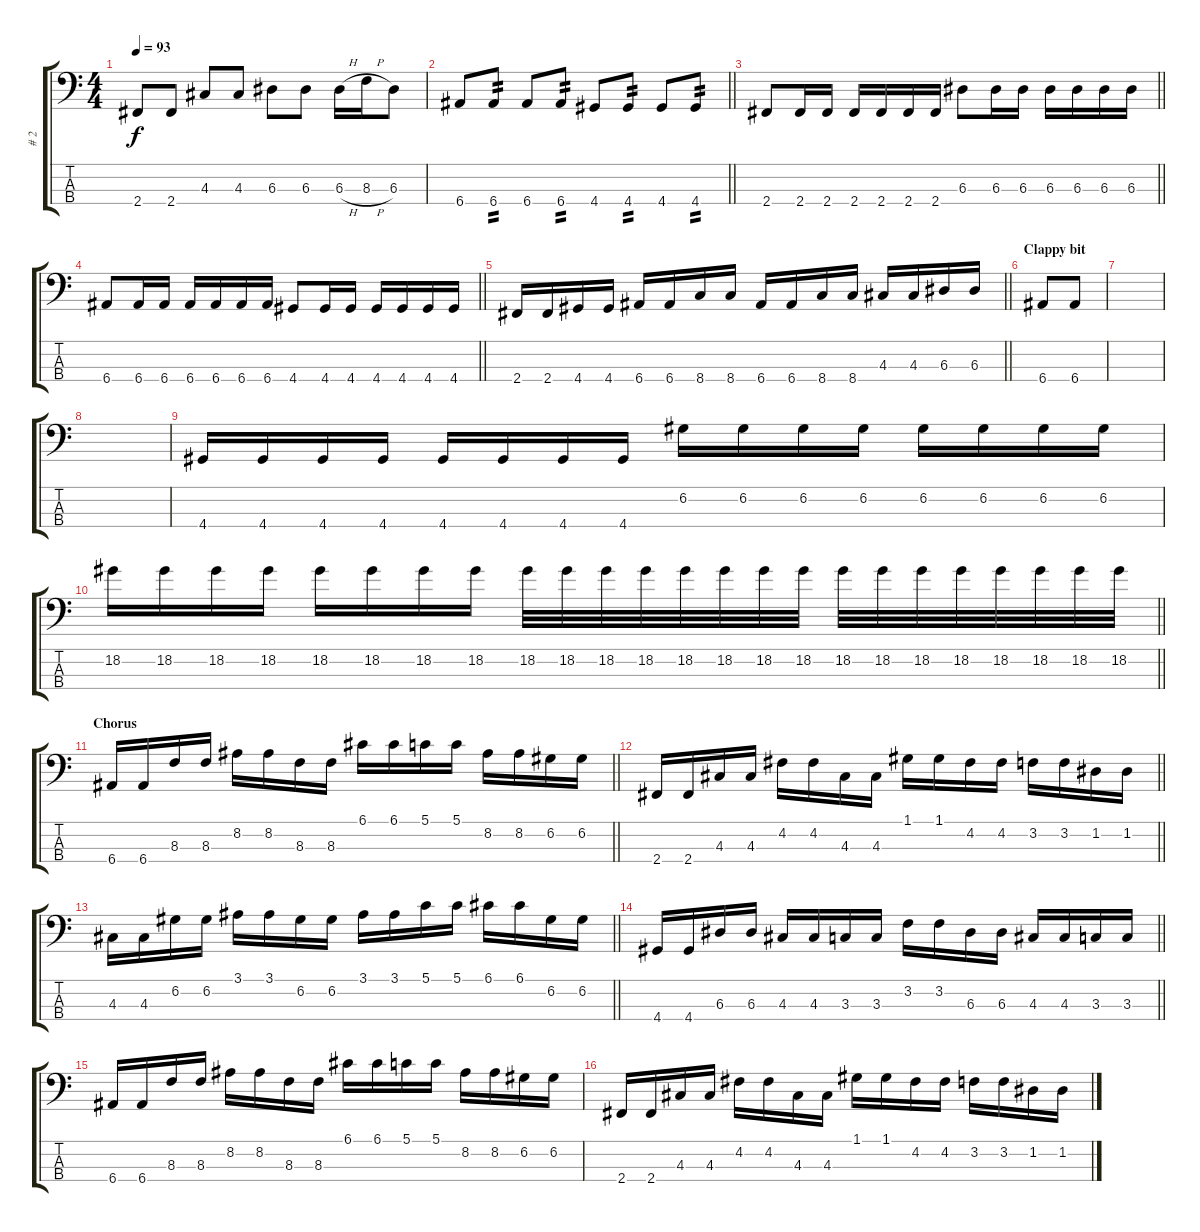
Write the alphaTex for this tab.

\track ("# 2" "# 2") {instrument electricbassfinger}
\staff {score tabs}
\tuning (G2 D2 A1 E1) {hide}
\ts (4 4)
\tempo 93
\clef f4
\ks c
2.4.8{dy f} 2.4.8 4.3.8 4.3.8 6.3.8 6.3.8 6.3{h}.16 8.3{h}.16 6.3.8 |
\barLineRight lightlight
6.4.8 6.4.8{tp 2} 6.4.8 6.4.8{tp 2} 4.4.8 4.4.8{tp 2} 4.4.8 4.4.8{tp 2} |
\barLineRight lightlight
2.4.8 2.4.16 2.4.16 2.4.16 2.4.16 2.4.16 2.4.16 6.3.8 6.3.16 6.3.16 6.3.16 6.3.16 6.3.16 6.3.16 |
\barLineRight lightlight
6.4.8 6.4.16 6.4.16 6.4.16 6.4.16 6.4.16 6.4.16 4.4.8 4.4.16 4.4.16 4.4.16 4.4.16 4.4.16 4.4.16 |
\barLineRight lightlight
2.4.16 2.4.16 4.4.16 4.4.16 6.4.16 6.4.16 8.4.16 8.4.16 6.4.16 6.4.16 8.4.16 8.4.16 4.3.16 4.3.16 6.3.16 6.3.16 |
\section ("" "Clappy bit")
6.4.8 6.4.8 |
|
|
4.4.16 4.4.16 4.4.16 4.4.16 4.4.16 4.4.16 4.4.16 4.4.16 6.2.16 6.2.16 6.2.16 6.2.16 6.2.16 6.2.16 6.2.16 6.2.16 |
\barLineRight lightlight
18.2.16 18.2.16 18.2.16 18.2.16 18.2.16 18.2.16 18.2.16 18.2.16 18.2.32 18.2.32 18.2.32 18.2.32 18.2.32 18.2.32 18.2.32 18.2.32 18.2.32 18.2.32 18.2.32 18.2.32 18.2.32 18.2.32 18.2.32 18.2.32 |
\section ("" "Chorus")
\barLineRight lightlight
6.4.16 6.4.16 8.3.16 8.3.16 8.2.16 8.2.16 8.3.16 8.3.16 6.1.16 6.1.16 5.1.16 5.1.16 8.2.16 8.2.16 6.2.16 6.2.16 |
\barLineRight lightlight
2.4.16 2.4.16 4.3.16 4.3.16 4.2.16 4.2.16 4.3.16 4.3.16 1.1.16 1.1.16 4.2.16 4.2.16 3.2.16 3.2.16 1.2.16 1.2.16 |
\barLineRight lightlight
4.3.16 4.3.16 6.2.16 6.2.16 3.1.16 3.1.16 6.2.16 6.2.16 3.1.16 3.1.16 5.1.16 5.1.16 6.1.16 6.1.16 6.2.16 6.2.16 |
\barLineRight lightlight
4.4.16 4.4.16 6.3.16 6.3.16 4.3.16 4.3.16 3.3.16 3.3.16 3.2.16 3.2.16 6.3.16 6.3.16 4.3.16 4.3.16 3.3.16 3.3.16 |
6.4.16 6.4.16 8.3.16 8.3.16 8.2.16 8.2.16 8.3.16 8.3.16 6.1.16 6.1.16 5.1.16 5.1.16 8.2.16 8.2.16 6.2.16 6.2.16 |
2.4.16 2.4.16 4.3.16 4.3.16 4.2.16 4.2.16 4.3.16 4.3.16 1.1.16 1.1.16 4.2.16 4.2.16 3.2.16 3.2.16 1.2.16 1.2.16
